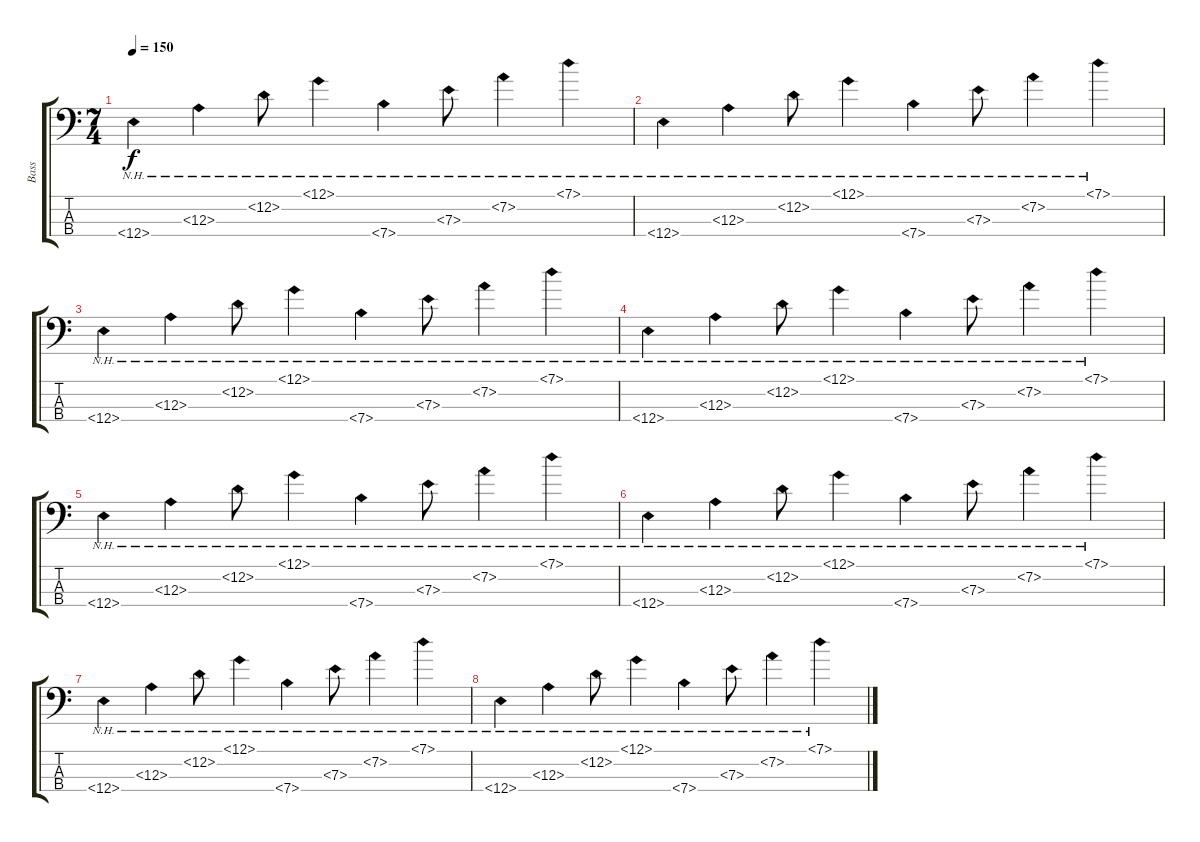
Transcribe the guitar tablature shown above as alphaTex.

\track ("Bass" "Bass") {instrument electricbassfinger}
\staff {score tabs}
\tuning (G2 D2 A1 E1) {hide}
\ts (7 4)
\tempo 150
\clef f4
\ks c
12.4{nh}.4{dy f} 12.3{nh}.4 12.2{nh}.8 12.1{nh}.4 7.4{nh}.4 7.3{nh}.8 7.2{nh}.4 7.1{nh}.4 |
12.4{nh}.4 12.3{nh}.4 12.2{nh}.8 12.1{nh}.4 7.4{nh}.4 7.3{nh}.8 7.2{nh}.4 7.1{nh}.4 |
12.4{nh}.4 12.3{nh}.4 12.2{nh}.8 12.1{nh}.4 7.4{nh}.4 7.3{nh}.8 7.2{nh}.4 7.1{nh}.4 |
12.4{nh}.4 12.3{nh}.4 12.2{nh}.8 12.1{nh}.4 7.4{nh}.4 7.3{nh}.8 7.2{nh}.4 7.1{nh}.4 |
12.4{nh}.4{volume 3} 12.3{nh}.4 12.2{nh}.8 12.1{nh}.4 7.4{nh}.4 7.3{nh}.8 7.2{nh}.4 7.1{nh}.4 |
12.4{nh}.4 12.3{nh}.4 12.2{nh}.8 12.1{nh}.4 7.4{nh}.4 7.3{nh}.8 7.2{nh}.4 7.1{nh}.4 |
12.4{nh}.4 12.3{nh}.4 12.2{nh}.8 12.1{nh}.4 7.4{nh}.4 7.3{nh}.8 7.2{nh}.4 7.1{nh}.4 |
12.4{nh}.4 12.3{nh}.4 12.2{nh}.8 12.1{nh}.4 7.4{nh}.4 7.3{nh}.8 7.2{nh}.4 7.1{nh}.4
